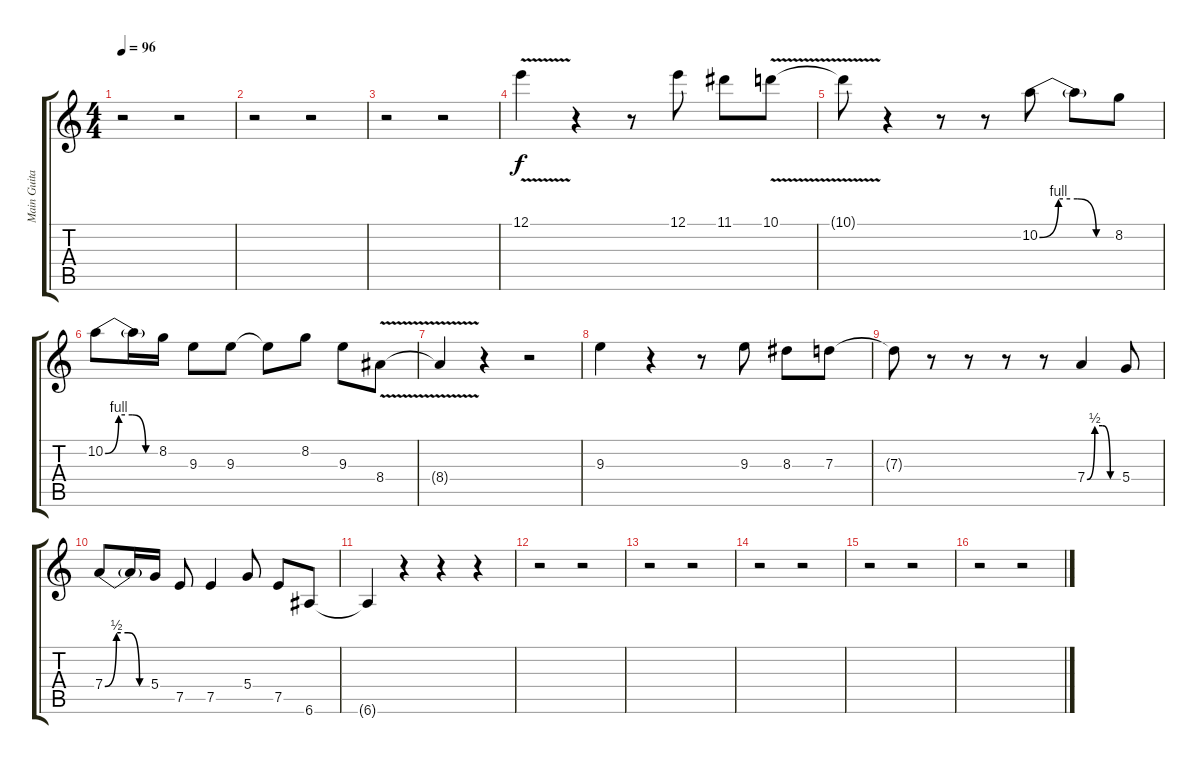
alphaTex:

\track ("Main Guitar" "Main Guita") {instrument overdrivenguitar}
\staff {score tabs}
\tuning (E4 B3 G3 D3 A2 E2) {hide}
\ts (4 4)
\tempo 96
\clef g2
\ks c
r.2{dy f} r.2 |
r.2 r.2 |
r.2 r.2 |
12.1{v}.4 r.4 r.8 12.1.8 11.1.8 10.1{v}.8 |
10.1{v t}.8 r.4 r.8 r.8 10.2{be (custom 0 0 15 4 30 4 45 0 60 0)}.8 10.2{t}.8 8.2.8 |
10.2{be (custom 0 0 15 4 30 4 45 0 60 0)}.8 10.2{t}.16 8.2.16 9.3.8 9.3.8 9.3{t}.8 8.2.8 9.3.8 8.4{v}.8 |
8.4{v t}.4 r.4 r.2 |
9.3.4 r.4 r.8 9.3.8 8.3.8 7.3.8 |
7.3{t}.8 r.8 r.8 r.8 r.8 7.4{be (custom 0 0 15 2 30 2 45 0 60 0)}.4 5.4.8 |
7.4{be (custom 0 0 15 2 30 2 45 0 60 0)}.8 7.4{t}.16 5.4.16 7.5.8 7.5.4 5.4.8 7.5.8 6.6.8 |
6.6{t}.4 r.4 r.4 r.4 |
r.2 r.2 |
r.2 r.2 |
r.2 r.2 |
r.2 r.2 |
r.2 r.2
